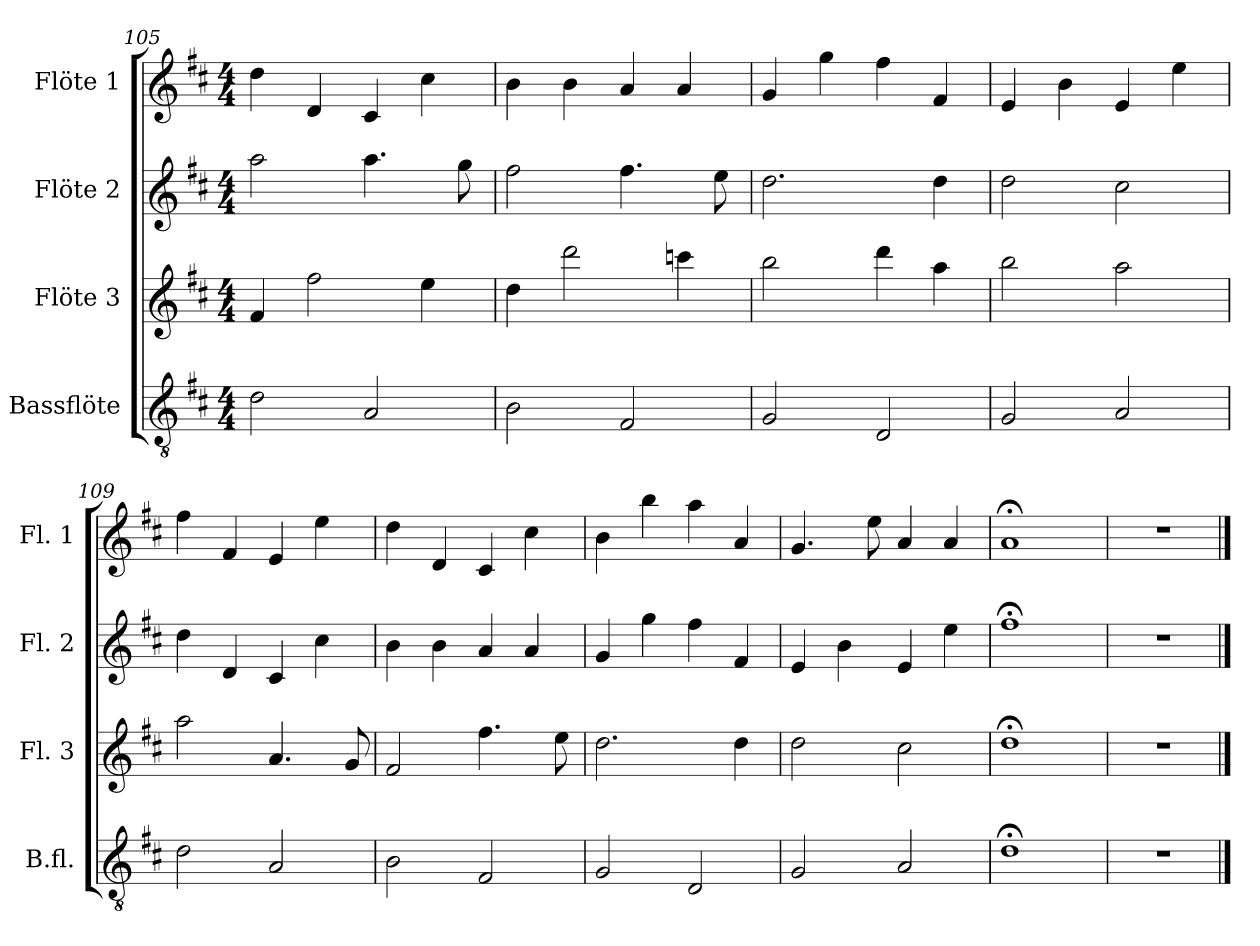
**kern	**kern	**kern	**kern
*part4	*part3	*part2	*part1
*staff4	*staff3	*staff2	*staff1
*I"Bassflöte	*I"Flöte 3	*I"Flöte 2	*I"Flöte 1
*I'B.fl.	*I'Fl. 3	*I'Fl. 2	*I'Fl. 1
*clefGv2	*clefG2	*clefG2	*clefG2
*k[f#c#]	*k[f#c#]	*k[f#c#]	*k[f#c#]
*M4/4	*M4/4	*M4/4	*M4/4
=105	=105	=105	=105
2d\	4f#/	2aa\	4dd\
.	2ff#\	.	4d/
2A/	.	4.aa\	4c#/
.	4ee\	.	4cc#\
.	.	8gg\	.
=106	=106	=106	=106
2B\	4dd\	2ff#\	4b\
.	2ddd\	.	4b\
2F#/	.	4.ff#\	4a/
.	4cccn\	.	4a/
.	.	8ee\	.
!!LO:LB:g=z
=107	=107	=107	=107
2G/	2bb\	2.dd\	4g/
.	.	.	4gg\
2D/	4ddd\	.	4ff#\
.	4aa\	4dd\	4f#/
=108	=108	=108	=108
2G/	2bb\	2dd\	4e/
.	.	.	4b\
2A/	2aa\	2cc#\	4e/
.	.	.	4ee\
=109	=109	=109	=109
2d\	2aa\	4dd\	4ff#\
.	.	4d/	4f#/
2A/	4.a/	4c#/	4e/
.	.	4cc#\	4ee\
.	8g/	.	.
=110	=110	=110	=110
2B\	2f#/	4b\	4dd\
.	.	4b\	4d/
2F#/	4.ff#\	4a/	4c#/
.	.	4a/	4cc#\
.	8ee\	.	.
=111	=111	=111	=111
2G/	2.dd\	4g/	4b\
.	.	4gg\	4bb\
2D/	.	4ff#\	4aa\
.	4dd\	4f#/	4a/
=112	=112	=112	=112
2G/	2dd\	4e/	4.g/
.	.	4b\	.
.	.	.	8ee\
2A/	2cc#\	4e/	4a/
.	.	4ee\	4a/
=113	=113	=113	=113
1d;<	1dd;<	1ff#;<	1a;<
=114	=114	=114	=114
1r	1r	1r	1r
==	==	==	==
*-	*-	*-	*-
